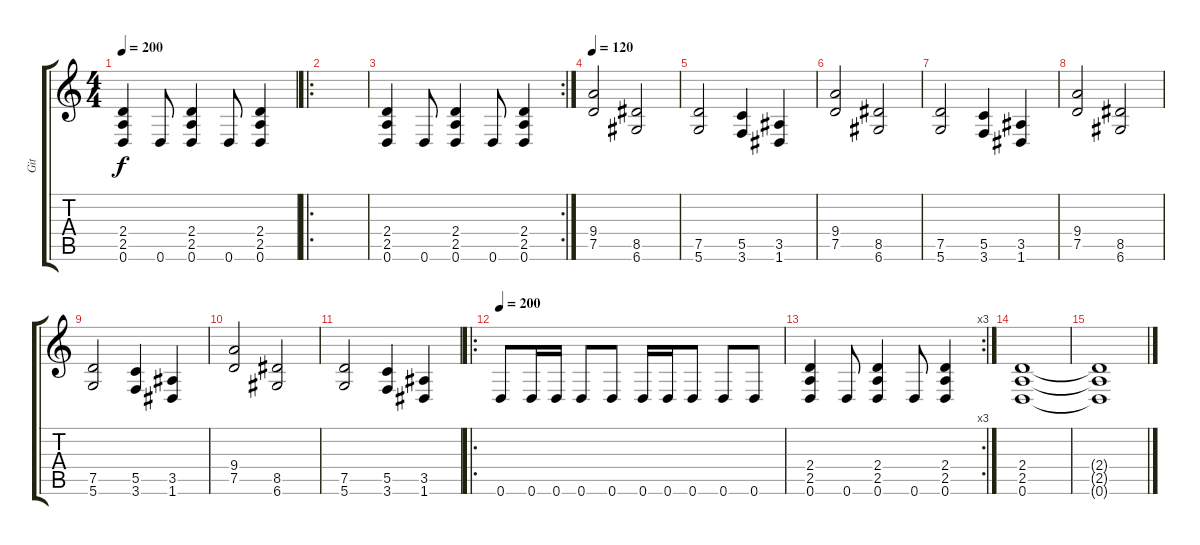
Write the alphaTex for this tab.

\track ("Git" "Git") {instrument distortionguitar}
\staff {score tabs}
\tuning (D4 A3 F3 C3 G2 D2) {hide}
\ts (4 4)
\tempo 200
\clef g2
\ks c
(2.4 2.5 0.6).4{dy f} 0.6.8 (2.4 2.5 0.6).4 0.6.8 (2.4 2.5 0.6).4 |
\ro
|
\rc 2
(2.4 2.5 0.6).4 0.6.8 (2.4 2.5 0.6).4 0.6.8 (2.4 2.5 0.6).4 |
\tempo 120
(9.4 7.5).2 (8.5 6.6).2 |
(7.5 5.6).2 (5.5 3.6).4 (3.5 1.6).4 |
(9.4 7.5).2 (8.5 6.6).2 |
(7.5 5.6).2 (5.5 3.6).4 (3.5 1.6).4 |
(9.4 7.5).2 (8.5 6.6).2 |
(7.5 5.6).2 (5.5 3.6).4 (3.5 1.6).4 |
(9.4 7.5).2 (8.5 6.6).2 |
(7.5 5.6).2 (5.5 3.6).4 (3.5 1.6).4 |
\ro
\tempo 200
0.6.8 0.6.16 0.6.16 0.6.8 0.6.8 0.6.16 0.6.16 0.6.8 0.6.8 0.6.8 |
\rc 3
(2.4 2.5 0.6).4 0.6.8 (2.4 2.5 0.6).4 0.6.8 (2.4 2.5 0.6).4 |
(2.4 2.5 0.6).1 |
(2.4{t} 2.5{t} 0.6{t}).1
